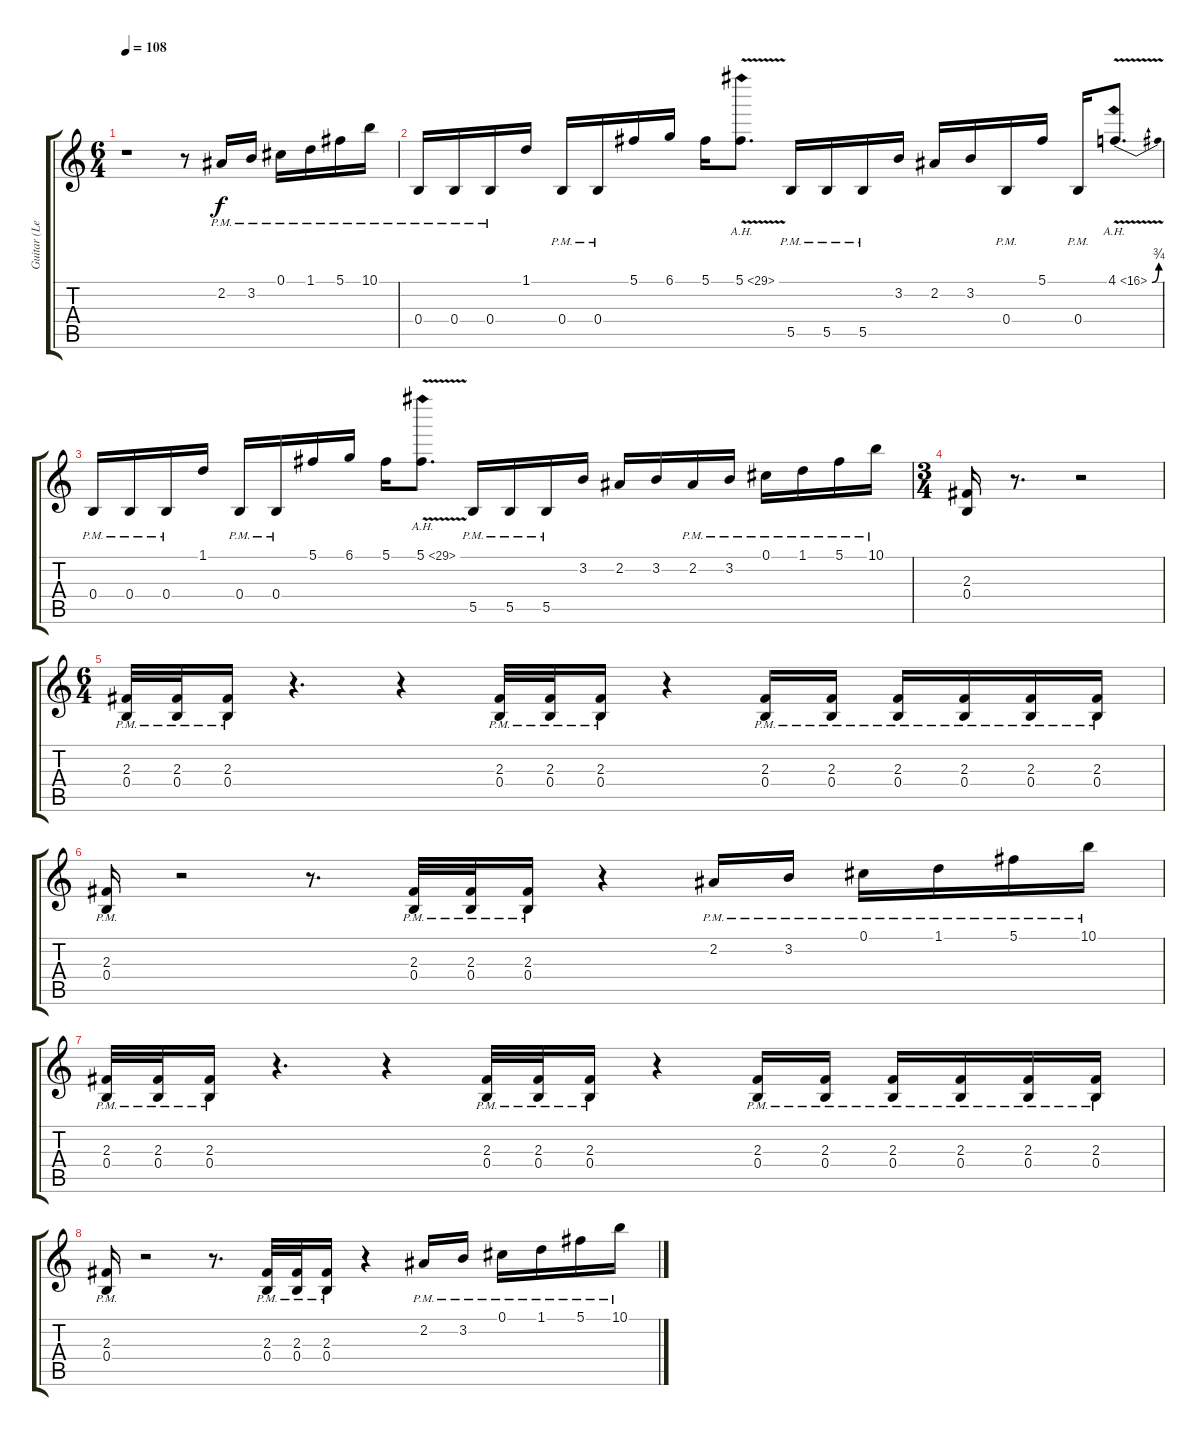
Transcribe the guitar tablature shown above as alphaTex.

\track ("Guitar (Left)" "Guitar (Le") {instrument distortionguitar}
\staff {score tabs}
\tuning (Db4 Ab3 E3 B2 Gb2 B1) {hide}
\ts (6 4)
\tempo 108
\clef g2
\ks c
r.1{dy f} r.8 2.2{pm}.16 3.2{pm}.16 0.1{pm}.16 1.1{pm}.16 5.1{pm}.16 10.1{pm}.16 |
0.4{pm}.16 0.4{pm}.16 0.4{pm}.16 1.1.16 0.4{pm}.16 0.4{pm}.16 5.1.16 6.1.16 5.1.16 5.1{ah 24 v}.8{d} 5.5{pm}.16 5.5{pm}.16 5.5{pm}.16 3.2.16 2.2.16 3.2.16 0.4{pm}.16 5.1.16 0.4{pm}.16 4.1{be (bend 0 0 60 3) ah 12 v}.8{d} |
0.4{pm}.16 0.4{pm}.16 0.4{pm}.16 1.1.16 0.4{pm}.16 0.4{pm}.16 5.1.16 6.1.16 5.1.16 5.1{ah 24 v}.8{d} 5.5{pm}.16 5.5{pm}.16 5.5{pm}.16 3.2.16 2.2.16 3.2.16 2.2{pm}.16 3.2{pm}.16 0.1{pm}.16 1.1{pm}.16 5.1{pm}.16 10.1{pm}.16 |
\ts (3 4)
(2.3 0.4).16 r.8{d} r.2 |
\ts (6 4)
(2.3{pm} 0.4{pm}).32 (2.3{pm} 0.4{pm}).32 (2.3{pm} 0.4{pm}).16 r.4{d} r.4 (2.3{pm} 0.4{pm}).32 (2.3{pm} 0.4{pm}).32 (2.3{pm} 0.4{pm}).16 r.4 (2.3{pm} 0.4{pm}).16 (2.3{pm} 0.4{pm}).16 (2.3{pm} 0.4{pm}).16 (2.3{pm} 0.4{pm}).16 (2.3{pm} 0.4{pm}).16 (2.3{pm} 0.4{pm}).16 |
(2.3{pm} 0.4{pm}).16 r.2 r.8{d} (2.3{pm} 0.4{pm}).32 (2.3{pm} 0.4{pm}).32 (2.3{pm} 0.4{pm}).16 r.4 2.2{pm}.16 3.2{pm}.16 0.1{pm}.16 1.1{pm}.16 5.1{pm}.16 10.1{pm}.16 |
(2.3{pm} 0.4{pm}).32 (2.3{pm} 0.4{pm}).32 (2.3{pm} 0.4{pm}).16 r.4{d} r.4 (2.3{pm} 0.4{pm}).32 (2.3{pm} 0.4{pm}).32 (2.3{pm} 0.4{pm}).16 r.4 (2.3{pm} 0.4{pm}).16 (2.3{pm} 0.4{pm}).16 (2.3{pm} 0.4{pm}).16 (2.3{pm} 0.4{pm}).16 (2.3{pm} 0.4{pm}).16 (2.3{pm} 0.4{pm}).16 |
(2.3{pm} 0.4{pm}).16 r.2 r.8{d} (2.3{pm} 0.4{pm}).32 (2.3{pm} 0.4{pm}).32 (2.3{pm} 0.4{pm}).16 r.4 2.2{pm}.16 3.2{pm}.16 0.1{pm}.16 1.1{pm}.16 5.1{pm}.16 10.1{pm}.16
